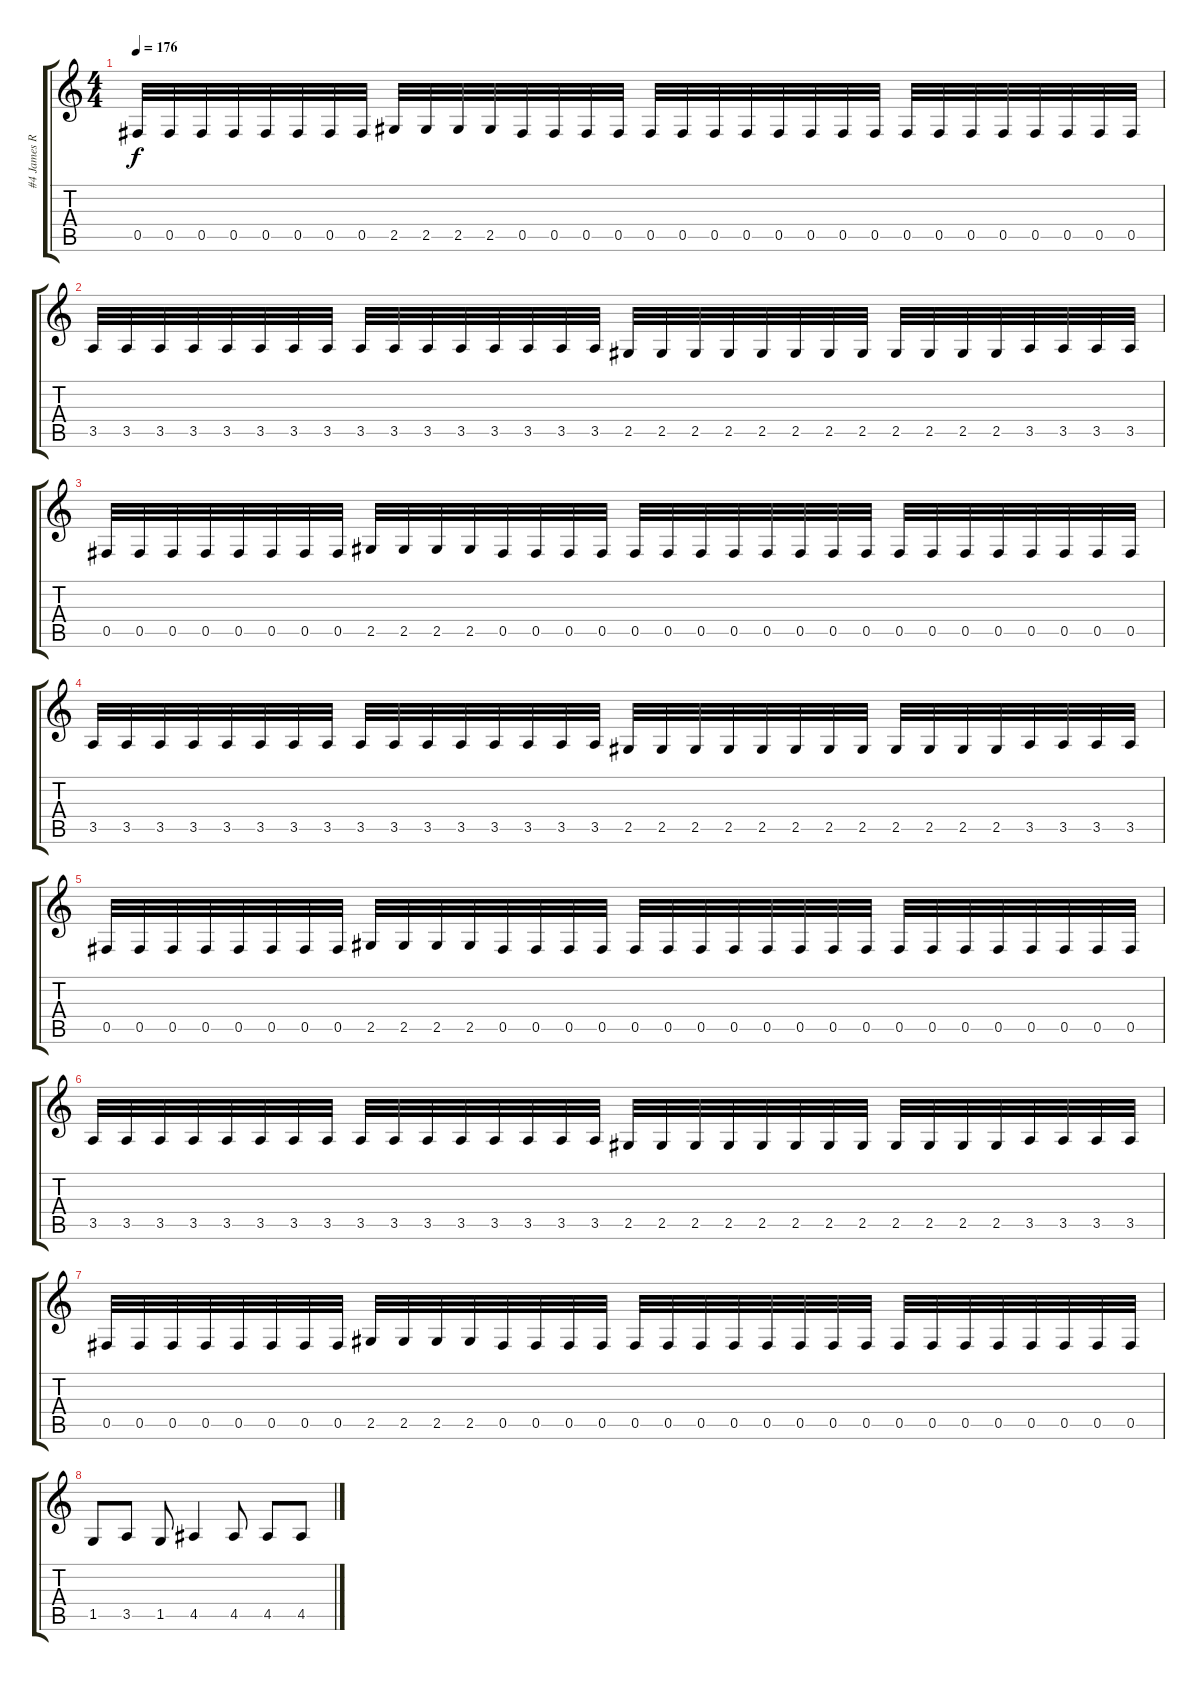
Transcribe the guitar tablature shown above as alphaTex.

\track ("#4 James Root - 1nd Guitar (rythm) " "#4 James R") {instrument distortionguitar}
\staff {score tabs}
\tuning (Db4 Ab3 E3 B2 Gb2 B1) {hide}
\ts (4 4)
\tempo 176
\clef g2
\ks c
0.5.32{dy f} 0.5.32 0.5.32 0.5.32 0.5.32 0.5.32 0.5.32 0.5.32 2.5.32 2.5.32 2.5.32 2.5.32 0.5.32 0.5.32 0.5.32 0.5.32 0.5.32 0.5.32 0.5.32 0.5.32 0.5.32 0.5.32 0.5.32 0.5.32 0.5.32 0.5.32 0.5.32 0.5.32 0.5.32 0.5.32 0.5.32 0.5.32 |
3.5.32 3.5.32 3.5.32 3.5.32 3.5.32 3.5.32 3.5.32 3.5.32 3.5.32 3.5.32 3.5.32 3.5.32 3.5.32 3.5.32 3.5.32 3.5.32 2.5.32 2.5.32 2.5.32 2.5.32 2.5.32 2.5.32 2.5.32 2.5.32 2.5.32 2.5.32 2.5.32 2.5.32 3.5.32 3.5.32 3.5.32 3.5.32 |
0.5.32 0.5.32 0.5.32 0.5.32 0.5.32 0.5.32 0.5.32 0.5.32 2.5.32 2.5.32 2.5.32 2.5.32 0.5.32 0.5.32 0.5.32 0.5.32 0.5.32 0.5.32 0.5.32 0.5.32 0.5.32 0.5.32 0.5.32 0.5.32 0.5.32 0.5.32 0.5.32 0.5.32 0.5.32 0.5.32 0.5.32 0.5.32 |
3.5.32 3.5.32 3.5.32 3.5.32 3.5.32 3.5.32 3.5.32 3.5.32 3.5.32 3.5.32 3.5.32 3.5.32 3.5.32 3.5.32 3.5.32 3.5.32 2.5.32 2.5.32 2.5.32 2.5.32 2.5.32 2.5.32 2.5.32 2.5.32 2.5.32 2.5.32 2.5.32 2.5.32 3.5.32 3.5.32 3.5.32 3.5.32 |
0.5.32 0.5.32 0.5.32 0.5.32 0.5.32 0.5.32 0.5.32 0.5.32 2.5.32 2.5.32 2.5.32 2.5.32 0.5.32 0.5.32 0.5.32 0.5.32 0.5.32 0.5.32 0.5.32 0.5.32 0.5.32 0.5.32 0.5.32 0.5.32 0.5.32 0.5.32 0.5.32 0.5.32 0.5.32 0.5.32 0.5.32 0.5.32 |
3.5.32 3.5.32 3.5.32 3.5.32 3.5.32 3.5.32 3.5.32 3.5.32 3.5.32 3.5.32 3.5.32 3.5.32 3.5.32 3.5.32 3.5.32 3.5.32 2.5.32 2.5.32 2.5.32 2.5.32 2.5.32 2.5.32 2.5.32 2.5.32 2.5.32 2.5.32 2.5.32 2.5.32 3.5.32 3.5.32 3.5.32 3.5.32 |
0.5.32 0.5.32 0.5.32 0.5.32 0.5.32 0.5.32 0.5.32 0.5.32 2.5.32 2.5.32 2.5.32 2.5.32 0.5.32 0.5.32 0.5.32 0.5.32 0.5.32 0.5.32 0.5.32 0.5.32 0.5.32 0.5.32 0.5.32 0.5.32 0.5.32 0.5.32 0.5.32 0.5.32 0.5.32 0.5.32 0.5.32 0.5.32 |
1.5.8 3.5.8 1.5.8 4.5.4 4.5.8 4.5.8 4.5.8
